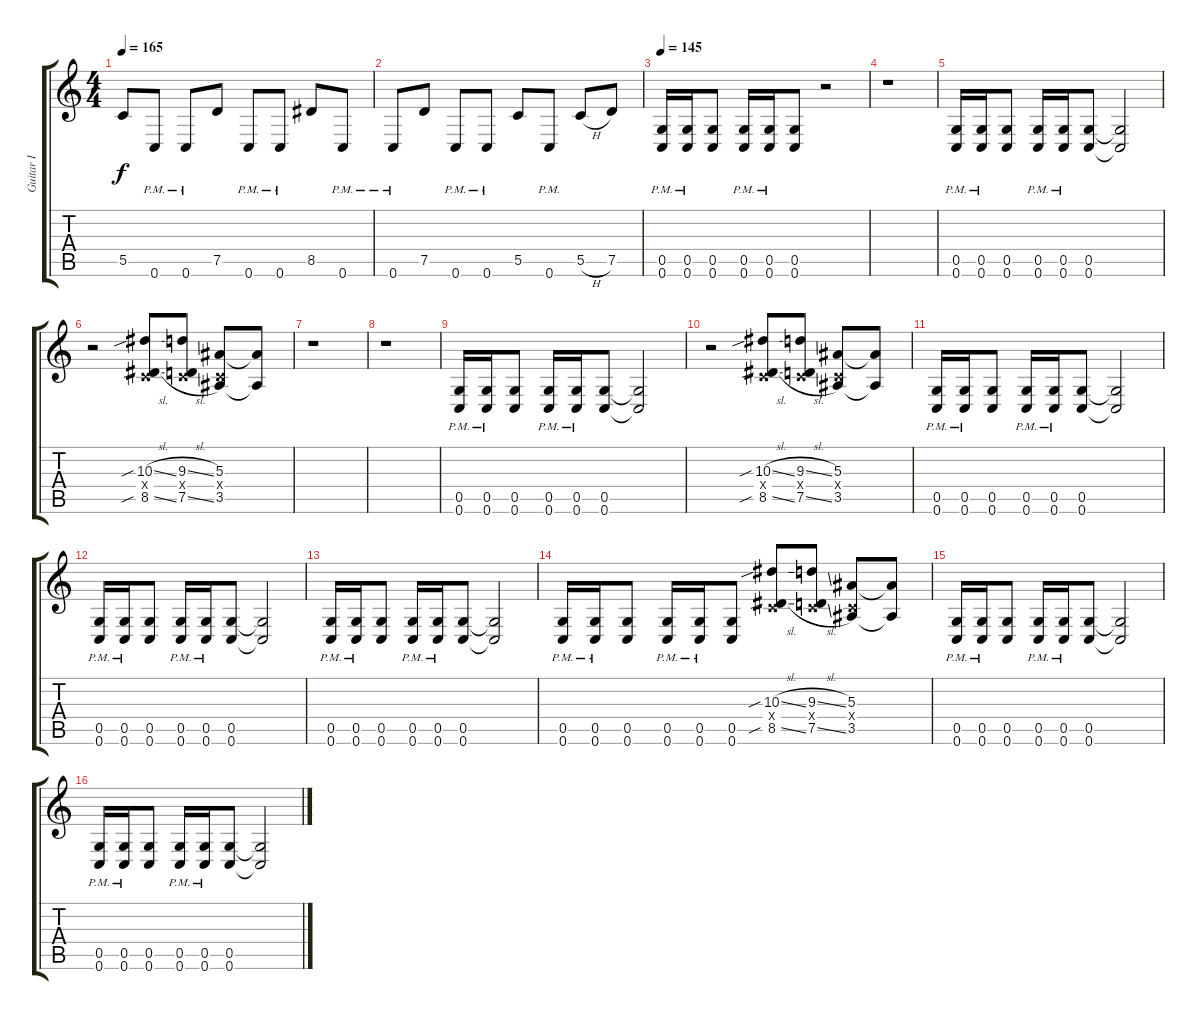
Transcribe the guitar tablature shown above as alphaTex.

\track ("Guitar I" "Guitar I") {instrument distortionguitar}
\staff {score tabs}
\tuning (D4 A3 F3 C3 G2 C2) {hide}
\ts (4 4)
\tempo 165
\clef g2
\ks c
5.5.8{dy f} 0.6{pm}.8 0.6{pm}.8 7.5.8 0.6{pm}.8 0.6{pm}.8 8.5.8 0.6{pm}.8 |
0.6{pm}.8 7.5.8 0.6{pm}.8 0.6{pm}.8 5.5.8 0.6{pm}.8 5.5{h}.8 7.5.8 |
\tempo 145
(0.5{pm} 0.6{pm}).16 (0.5{pm} 0.6{pm}).16 (0.5 0.6).8 (0.5{pm} 0.6{pm}).16 (0.5{pm} 0.6{pm}).16 (0.5 0.6).8 r.2 |
r.1 |
(0.5{pm} 0.6{pm}).16 (0.5{pm} 0.6{pm}).16 (0.5 0.6).8 (0.5{pm} 0.6{pm}).16 (0.5{pm} 0.6{pm}).16 (0.5 0.6).8 (0.5{t} 0.6{t}).2 |
r.2 (10.3{sib sl} 0.4{x} 8.5{sib sl}).8 (9.3{sl} 0.4{x} 7.5{sl}).8 (5.3 0.4{x} 3.5).8 (5.3{t} 3.5{t}).8 |
r.1 |
r.1 |
(0.5{pm} 0.6{pm}).16 (0.5{pm} 0.6{pm}).16 (0.5 0.6).8 (0.5{pm} 0.6{pm}).16 (0.5{pm} 0.6{pm}).16 (0.5 0.6).8 (0.5{t} 0.6{t}).2 |
r.2 (10.3{sib sl} 0.4{x} 8.5{sib sl}).8 (9.3{sl} 0.4{x} 7.5{sl}).8 (5.3 0.4{x} 3.5).8 (5.3{t} 3.5{t}).8 |
(0.5{pm} 0.6{pm}).16 (0.5{pm} 0.6{pm}).16 (0.5 0.6).8 (0.5{pm} 0.6{pm}).16 (0.5{pm} 0.6{pm}).16 (0.5 0.6).8 (0.5{t} 0.6{t}).2 |
(0.5{pm} 0.6{pm}).16 (0.5{pm} 0.6{pm}).16 (0.5 0.6).8 (0.5{pm} 0.6{pm}).16 (0.5{pm} 0.6{pm}).16 (0.5 0.6).8 (0.5{t} 0.6{t}).2 |
(0.5{pm} 0.6{pm}).16 (0.5{pm} 0.6{pm}).16 (0.5 0.6).8 (0.5{pm} 0.6{pm}).16 (0.5{pm} 0.6{pm}).16 (0.5 0.6).8 (0.5{t} 0.6{t}).2 |
(0.5{pm} 0.6{pm}).16 (0.5{pm} 0.6{pm}).16 (0.5 0.6).8 (0.5{pm} 0.6{pm}).16 (0.5{pm} 0.6{pm}).16 (0.5 0.6).8 (10.3{sib sl} 0.4{x} 8.5{sib sl}).8 (9.3{sl} 0.4{x} 7.5{sl}).8 (5.3 0.4{x} 3.5).8 (5.3{t} 3.5{t}).8 |
(0.5{pm} 0.6{pm}).16 (0.5{pm} 0.6{pm}).16 (0.5 0.6).8 (0.5{pm} 0.6{pm}).16 (0.5{pm} 0.6{pm}).16 (0.5 0.6).8 (0.5{t} 0.6{t}).2 |
(0.5{pm} 0.6{pm}).16 (0.5{pm} 0.6{pm}).16 (0.5 0.6).8 (0.5{pm} 0.6{pm}).16 (0.5{pm} 0.6{pm}).16 (0.5 0.6).8 (0.5{t} 0.6{t}).2
